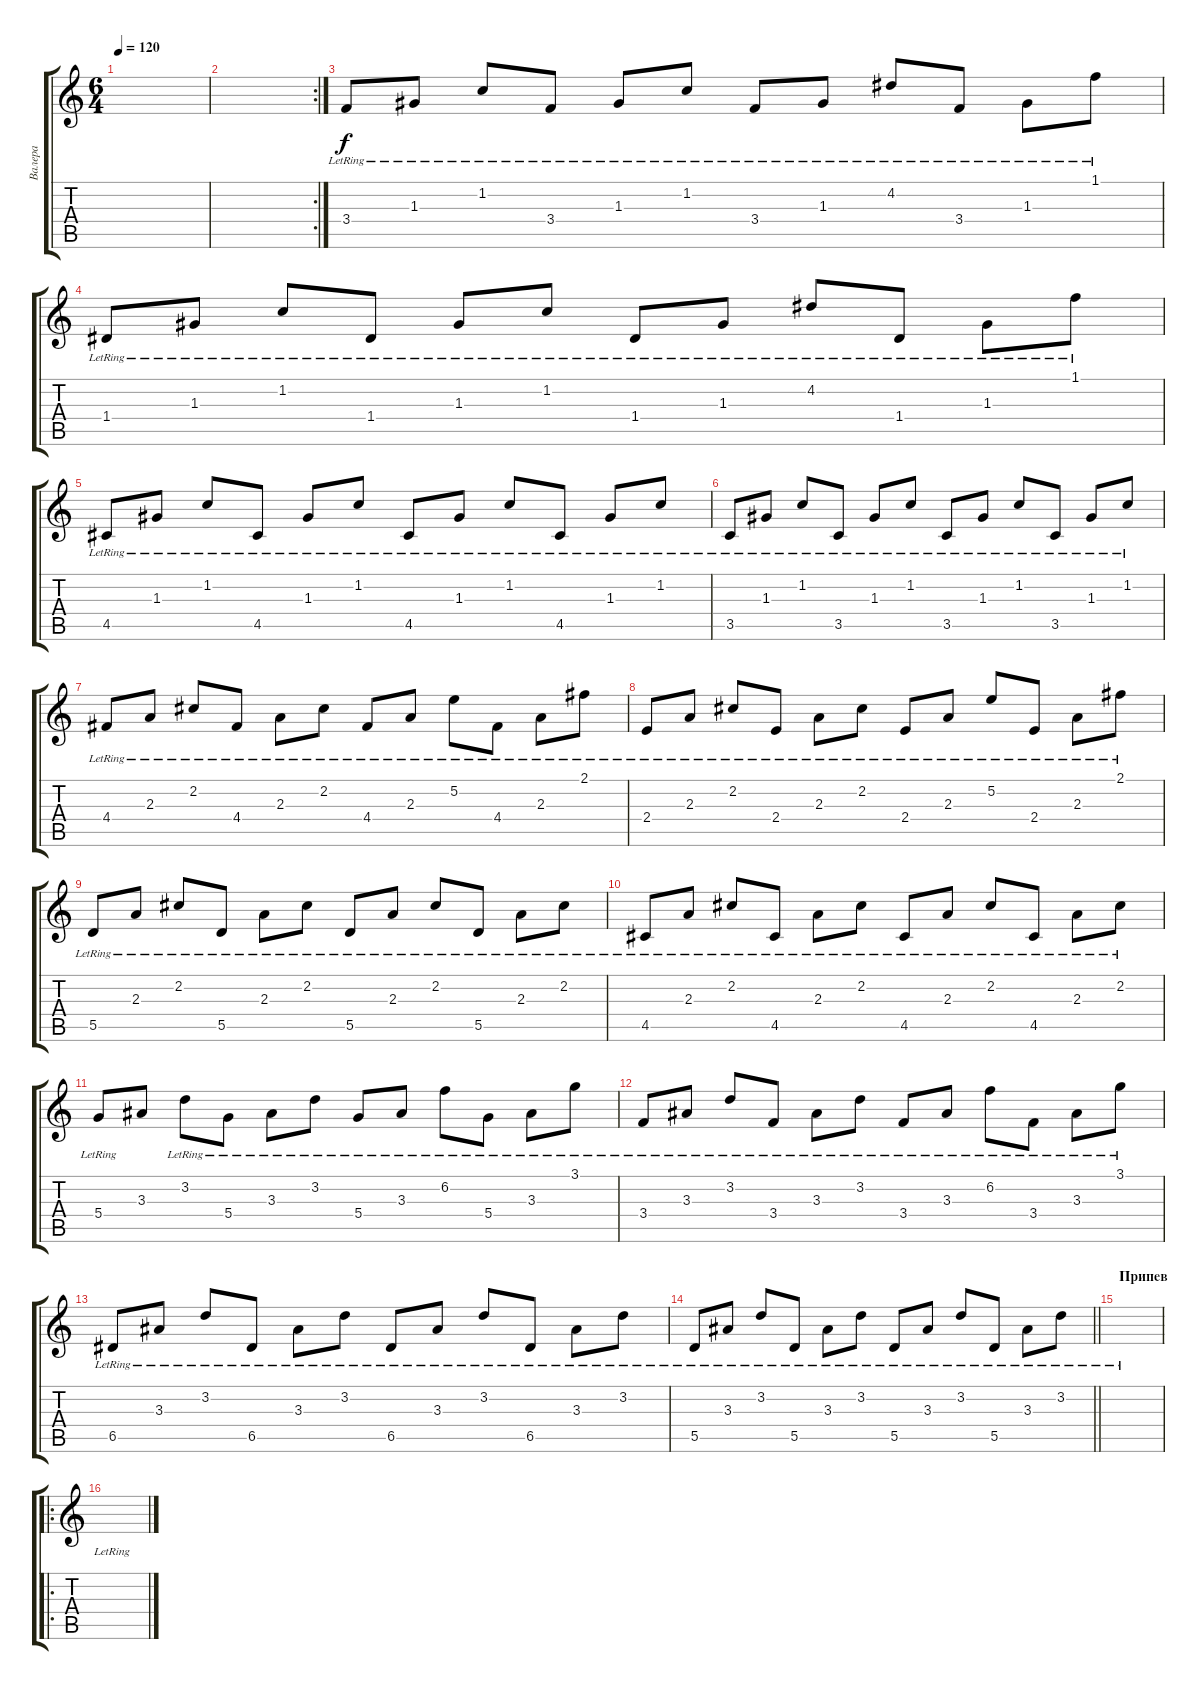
\track ("Валера" "Валера") {instrument acousticguitarsteel}
\staff {score tabs}
\tuning (E4 B3 G3 D3 A2 E2) {hide}
\ts (6 4)
\tempo 120
\clef g2
\ks c
|
\rc 2
|
3.4{lr}.8 1.3{lr}.8 1.2{lr}.8 3.4{lr}.8 1.3{lr}.8 1.2{lr}.8 3.4{lr}.8 1.3{lr}.8 4.2{lr}.8 3.4{lr}.8 1.3{lr}.8 1.1{lr}.8 |
1.4{lr}.8 1.3{lr}.8 1.2{lr}.8 1.4{lr}.8 1.3{lr}.8 1.2{lr}.8 1.4{lr}.8 1.3{lr}.8 4.2{lr}.8 1.4{lr}.8 1.3{lr}.8 1.1{lr}.8 |
4.5{lr}.8 1.3{lr}.8 1.2{lr}.8 4.5{lr}.8 1.3{lr}.8 1.2{lr}.8 4.5{lr}.8 1.3{lr}.8 1.2{lr}.8 4.5{lr}.8 1.3{lr}.8 1.2{lr}.8 |
3.5{lr}.8 1.3{lr}.8 1.2{lr}.8 3.5{lr}.8 1.3{lr}.8 1.2{lr}.8 3.5{lr}.8 1.3{lr}.8 1.2{lr}.8 3.5{lr}.8 1.3{lr}.8 1.2{lr}.8 |
4.4{lr}.8 2.3{lr}.8 2.2{lr}.8 4.4{lr}.8 2.3{lr}.8 2.2{lr}.8 4.4{lr}.8 2.3{lr}.8 5.2{lr}.8 4.4{lr}.8 2.3{lr}.8 2.1{lr}.8 |
2.4{lr}.8 2.3{lr}.8 2.2{lr}.8 2.4{lr}.8 2.3{lr}.8 2.2{lr}.8 2.4{lr}.8 2.3{lr}.8 5.2{lr}.8 2.4{lr}.8 2.3{lr}.8 2.1{lr}.8 |
5.5{lr}.8 2.3{lr}.8 2.2{lr}.8 5.5{lr}.8 2.3{lr}.8 2.2{lr}.8 5.5{lr}.8 2.3{lr}.8 2.2{lr}.8 5.5{lr}.8 2.3{lr}.8 2.2{lr}.8 |
4.5{lr}.8 2.3{lr}.8 2.2{lr}.8 4.5{lr}.8 2.3{lr}.8 2.2{lr}.8 4.5{lr}.8 2.3{lr}.8 2.2{lr}.8 4.5{lr}.8 2.3{lr}.8 2.2{lr}.8 |
5.4{lr}.8{instrument acousticguitarsteel} 3.3.8 3.2{lr}.8 5.4{lr}.8 3.3{lr}.8 3.2{lr}.8 5.4{lr}.8 3.3{lr}.8 6.2{lr}.8 5.4{lr}.8 3.3{lr}.8 3.1{lr}.8 |
3.4{lr}.8 3.3{lr}.8 3.2{lr}.8 3.4{lr}.8 3.3{lr}.8 3.2{lr}.8 3.4{lr}.8 3.3{lr}.8 6.2{lr}.8 3.4{lr}.8 3.3{lr}.8 3.1{lr}.8 |
6.5{lr}.8 3.3{lr}.8 3.2{lr}.8 6.5{lr}.8 3.3{lr}.8 3.2{lr}.8 6.5{lr}.8 3.3{lr}.8 3.2{lr}.8 6.5{lr}.8 3.3{lr}.8 3.2{lr}.8 |
\barLineRight lightlight
5.5{lr}.8 3.3{lr}.8 3.2{lr}.8 5.5{lr}.8 3.3{lr}.8 3.2{lr}.8 5.5{lr}.8 3.3{lr}.8 3.2{lr}.8 5.5{lr}.8 3.3{lr}.8 3.2{lr}.8 |
\section ("" "Припев")
|
\ro
